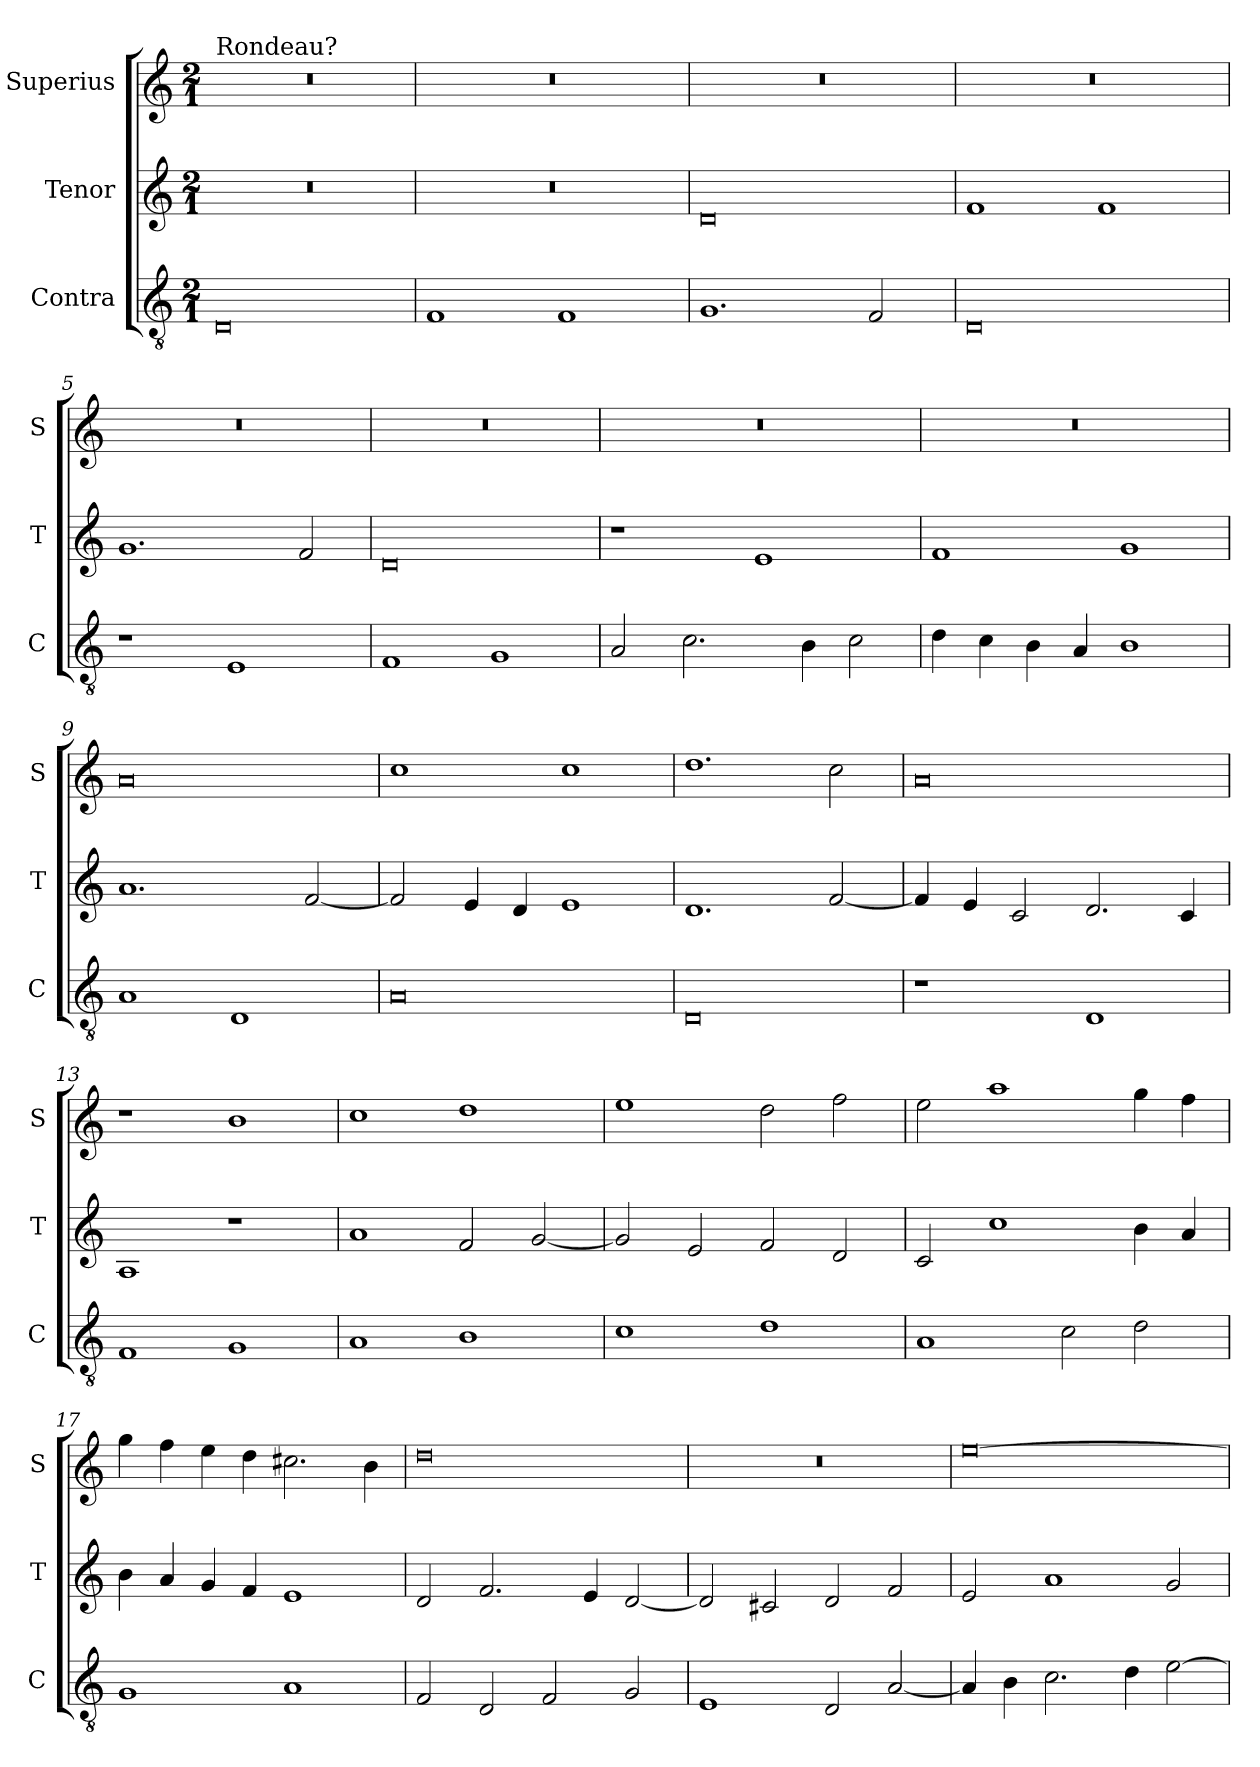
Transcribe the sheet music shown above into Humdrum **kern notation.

**kern	**kern	**kern
*part3	*part2	*part1
*staff3	*staff2	*staff1
*I"Contra	*I"Tenor	*I"Superius
*I'C	*I'T	*I'S
*clefGv2	*clefG2	*clefG2
*k[]	*k[]	*k[]
*M2/1	*M2/1	*M2/1
=1	=1	=1
!	!	!LO:TX:a:t=Rondeau?
0D	0r	0r
=2	=2	=2
1F	0r	0r
1F	.	.
=3	=3	=3
1.G	0d	0r
2F/	.	.
=4	=4	=4
0D	1f	0r
.	1f	.
=5	=5	=5
1r	1.g	0r
1E	.	.
.	2f/	.
=6	=6	=6
1F	0d	0r
1G	.	.
=7	=7	=7
2A/	1r	0r
2.c\	.	.
.	1e	.
4B\	.	.
2c\	.	.
=8	=8	=8
4d\	1f	0r
4c\	.	.
4B\	.	.
4A/	.	.
1B	1g	.
=9	=9	=9
1A	1.a	0a
1D	.	.
.	[2f/	.
=10	=10	=10
0A	2f/]	1cc
.	4e/	.
.	4d/	.
.	1e	1cc
=11	=11	=11
0D	1.d	1.dd
.	[2f/	2cc\
=12	=12	=12
1r	4f/]	0a
.	4e/	.
.	2c/	.
1D	2.d/	.
.	4c/	.
=13	=13	=13
1F	1A	1r
1G	1r	1b
=14	=14	=14
1A	1a	1cc
1B	2f/	1dd
.	[2g/	.
=15	=15	=15
1c	2g/]	1ee
.	2e/	.
1d	2f/	2dd\
.	2d/	2ff\
=16	=16	=16
1A	2c/	2ee\
.	1cc	1aa
2c\	.	.
2d\	4b\	4gg\
.	4a/	4ff\
=17	=17	=17
1G	4b\	4gg\
.	4a/	4ff\
.	4g/	4ee\
.	4f/	4dd\
1A	1e	2.cc#X\
.	.	4b\
=18	=18	=18
2F/	2d/	0dd
2D/	2.f/	.
2F/	.	.
.	4e/	.
2G/	[2d/	.
=19	=19	=19
1E	2d/]	0r
.	2c#X/	.
2D/	2d/	.
[2A/	2f/	.
=20	=20	=20
4A/]	2e/	[0ee
4B\	.	.
2.c\	1a	.
4d\	.	.
[2e\	2g/	.
=	=	=
*-	*-	*-
